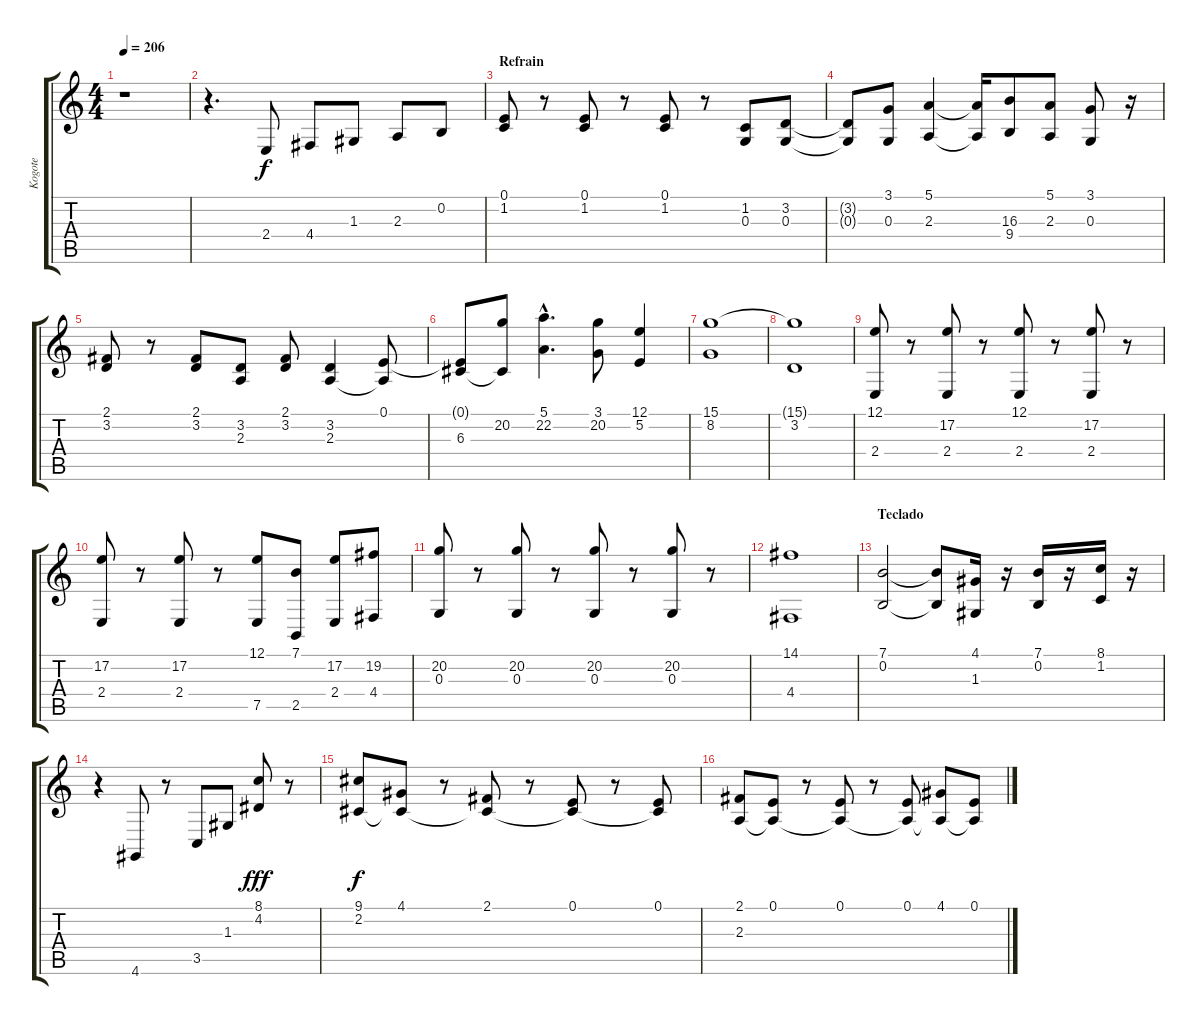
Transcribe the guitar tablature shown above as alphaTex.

\track ("Kogote" "Kogote") {instrument brasssection}
\staff {score tabs}
\tuning (E4 B3 G3 D3 A2 E2) {hide}
\ts (4 4)
\tempo 206
\clef g2
\ks c
r.1{dy f} |
r.4{d} 2.4.8 4.4.8 1.3.8 2.3.8 0.2.8 |
\section ("" "Refrain")
(0.1 1.2).8 r.8 (0.1 1.2).8 r.8 (0.1 1.2).8 r.8 (1.2 0.3).8 (3.2 0.3).8 |
(3.2{t} 0.3{t}).8 (3.1 0.3).8 (5.1 2.3).4 (5.1{t} 2.3{t}).16 (16.3 9.4).8 (5.1 2.3).8 (3.1 0.3).8 r.16 |
(2.1 3.2).8 r.8 (2.1 3.2).8 (3.2 2.3).8 (2.1 3.2).8 (3.2 2.3).4 (0.1 2.3{t}).8 |
(0.1{t} 6.3).8 (20.2 6.3{t}).8 (5.1{hac} 22.2{hac}).4{d} (3.1 20.2).8 (12.1 5.2).4 |
(15.1 8.2).1 |
(15.1{t} 3.2).1 |
(12.1 2.4).8 r.8 (17.2 2.4).8 r.8 (12.1 2.4).8 r.8 (17.2 2.4).8 r.8 |
(17.2 2.4).8 r.8 (17.2 2.4).8 r.8 (12.1 7.5).8 (7.1 2.5).8 (17.2 2.4).8 (19.2 4.4).8 |
(20.2 0.3).8 r.8 (20.2 0.3).8 r.8 (20.2 0.3).8 r.8 (20.2 0.3).8 r.8 |
(14.1 4.4).1 |
\section ("" "Teclado")
(7.1 0.2).2 (7.1{t} 0.2{t}).8 (4.1 1.3).16 r.16 (7.1 0.2).16 r.16 (8.1 1.2).16 r.16 |
r.4 4.6.8 r.8 3.5.8 1.3.8 (8.1 4.2).8{dy fff} r.8 |
(9.1 2.2).8{dy f} (4.1 2.2{t}).8 r.8 (2.1 2.2{t}).8 r.8 (0.1 2.2{t}).8 r.8 (0.1 2.2{t}).8 |
(2.1 2.3).8 (0.1 2.3{t}).8 r.8 (0.1 2.3{t}).8 r.8 (0.1 2.3{t}).8 (4.1 2.3{t}).8 (0.1 2.3{t}).8
